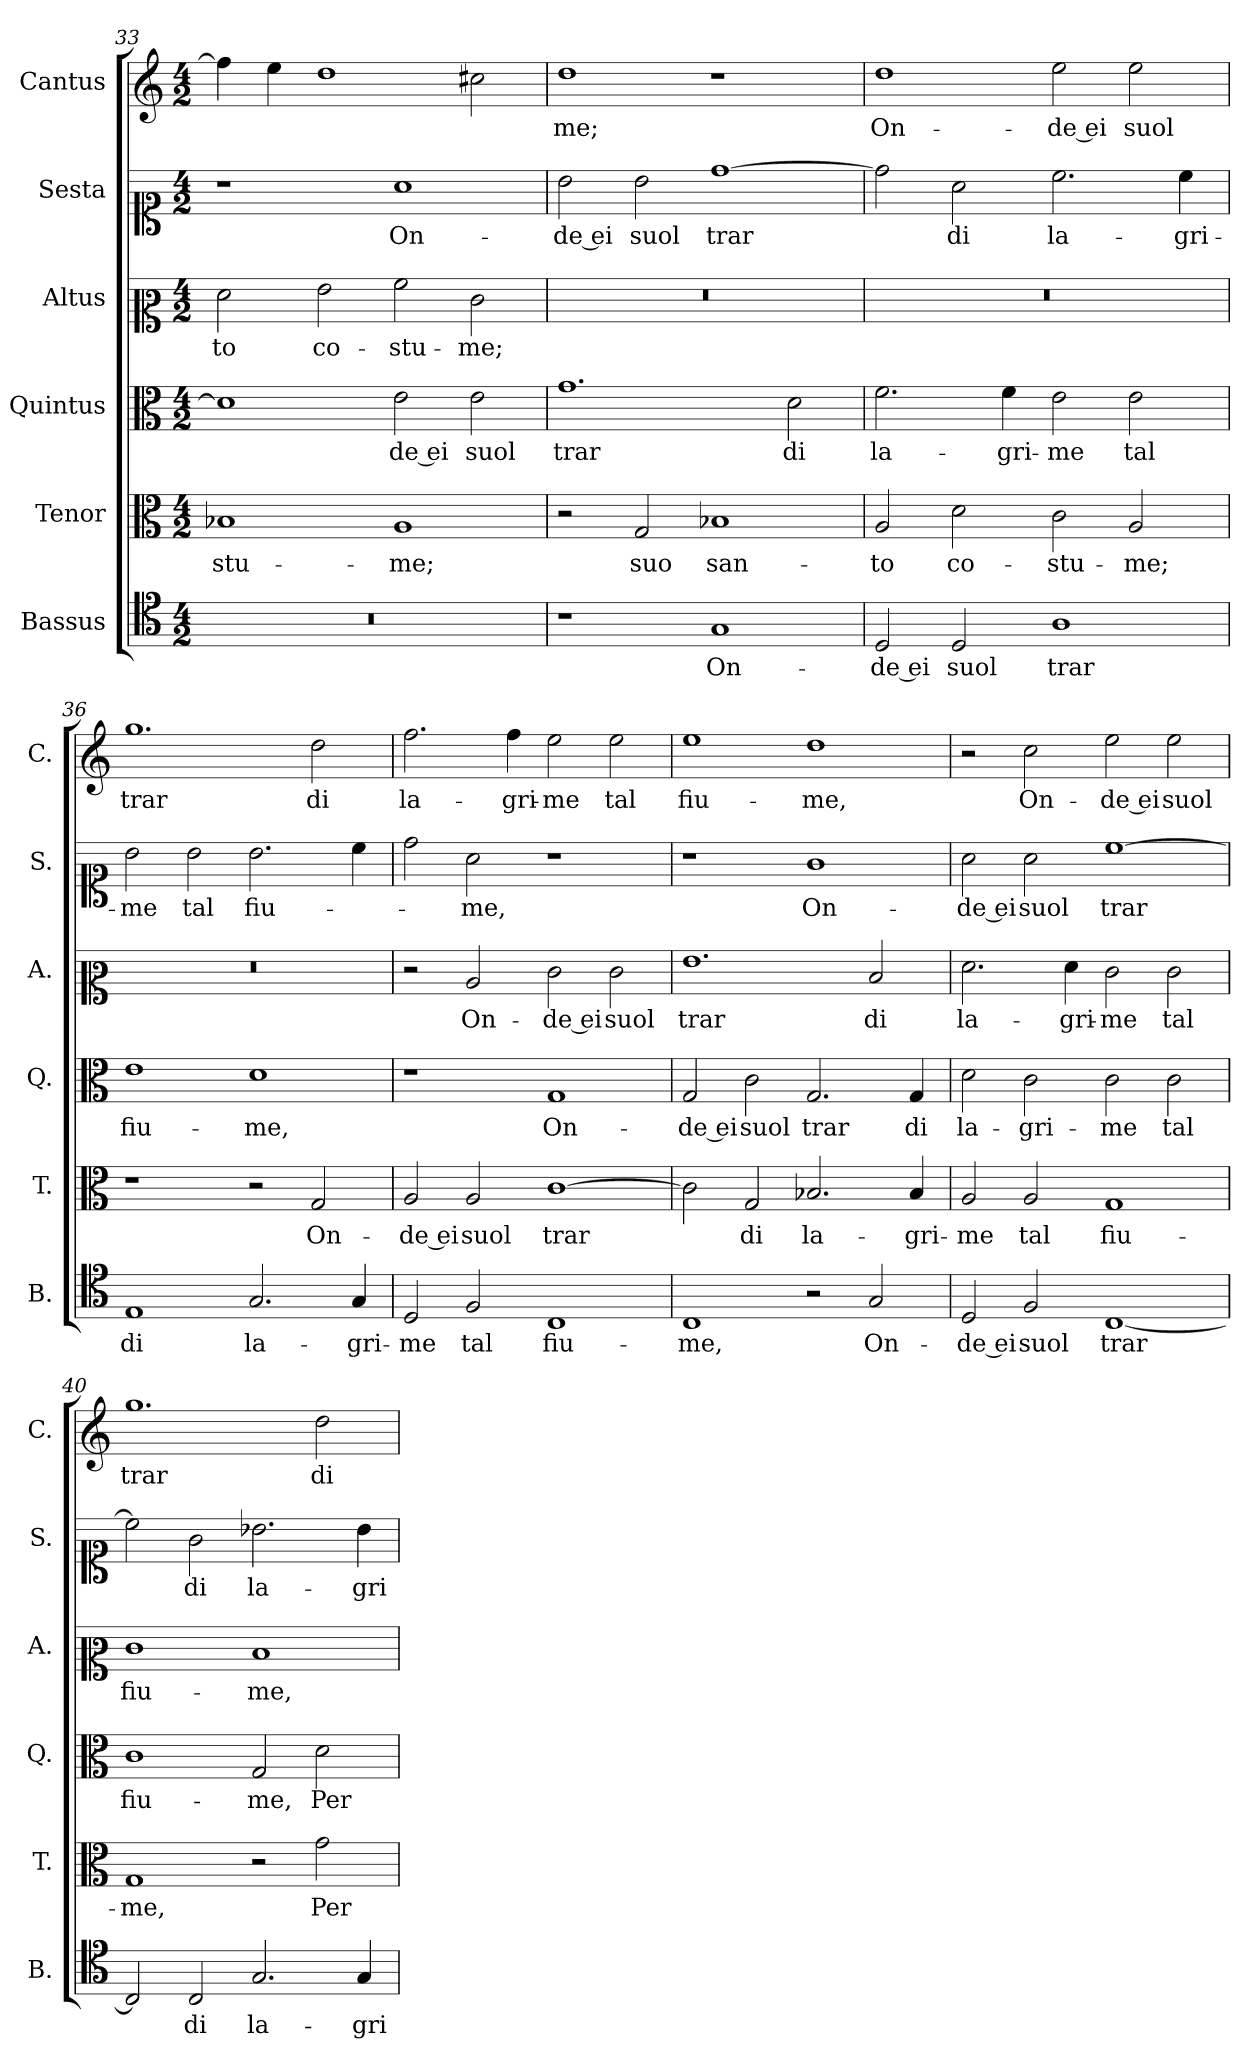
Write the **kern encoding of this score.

**kern	**text	**kern	**text	**kern	**text	**kern	**text	**kern	**text	**kern	**text
*part6	*part6	*part5	*part5	*part4	*part4	*part3	*part3	*part2	*part2	*part1	*part1
*staff6	*staff6	*staff5	*staff5	*staff4	*staff4	*staff3	*staff3	*staff2	*staff2	*staff1	*staff1
*I"Bassus	*	*I"Tenor	*	*I"Quintus	*	*I"Altus	*	*I"Sesta	*	*I"Cantus	*
*I'B.	*	*I'T.	*	*I'Q.	*	*I'A.	*	*I'S.	*	*I'C.	*
*clefC4	*	*clefC3	*	*clefC3	*	*clefC2	*	*clefC1	*	*clefG2	*
*k[]	*	*k[]	*	*k[]	*	*k[]	*	*k[]	*	*k[]	*
*M4/2	*	*M4/2	*	*M4/2	*	*M4/2	*	*M4/2	*	*M4/2	*
=33	=33	=33	=33	=33	=33	=33	=33	=33	=33	=33	=33
0r	.	1B-X	-stu-	1d]	.	2f\	-to	1r	.	4ff\]	.
.	.	.	.	.	.	.	.	.	.	4ee\	.
.	.	.	.	.	.	2g\	co-	.	.	1dd	.
.	.	1A	-me;	2e\	-de ei	2a\	-stu-	1a	On-	.	.
.	.	.	.	2e\	suol	2e\	-me;	.	.	2cc#X\	.
=34	=34	=34	=34	=34	=34	=34	=34	=34	=34	=34	=34
1r	.	2r	.	1.g	trar	0r	.	2b\	-de ei	1dd	-me;
.	.	2G/	suo	.	.	.	.	2b\	suol	.	.
1G	On-	1B-X	san-	.	.	.	.	[1dd	trar	1r	.
.	.	.	.	2d\	di	.	.	.	.	.	.
!!LO:LB:g=z
=35	=35	=35	=35	=35	=35	=35	=35	=35	=35	=35	=35
2D/	-de ei	2A/	-to	2.f\	la-	0r	.	2dd\]	.	1dd	On-
2D/	suol	2d\	co-	.	.	.	.	2a\	di	.	.
.	.	.	.	4f\	-gri-	.	.	.	.	.	.
1A	trar	2c\	-stu-	2e\	-me	.	.	2.cc\	la-	2ee\	-de ei
.	.	2A/	-me;	2e\	tal	.	.	.	.	2ee\	suol
.	.	.	.	.	.	.	.	4cc\	-gri-	.	.
=36	=36	=36	=36	=36	=36	=36	=36	=36	=36	=36	=36
1E	di	1r	.	1e	fiu-	0r	.	2b\	-me	1.gg	trar
.	.	.	.	.	.	.	.	2b\	tal	.	.
2.G/	la-	2r	.	1d	-me,	.	.	2.b\	fiu-	.	.
.	.	2G/	On-	.	.	.	.	.	.	2dd\	di
4G/	-gri-	.	.	.	.	.	.	4cc\	.	.	.
=37	=37	=37	=37	=37	=37	=37	=37	=37	=37	=37	=37
2D/	-me	2A/	-de ei	1r	.	2r	.	2dd\	.	2.ff\	la-
2F/	tal	2A/	suol	.	.	2c/	On-	2a\	-me,	.	.
.	.	.	.	.	.	.	.	.	.	4ff\	-gri-
1C	fiu-	[1c	trar	1G	On-	2e\	-de ei	1r	.	2ee\	-me
.	.	.	.	.	.	2e\	suol	.	.	2ee\	tal
=38	=38	=38	=38	=38	=38	=38	=38	=38	=38	=38	=38
1C	-me,	2c\]	.	2G/	-de ei	1.g	trar	1r	.	1ee	fiu-
.	.	2G/	di	2c\	suol	.	.	.	.	.	.
2r	.	2.B-X/	la-	2.G/	trar	.	.	1g	On-	1dd	-me,
2G/	On-	.	.	.	.	2d/	di	.	.	.	.
.	.	4B-/	-gri-	4G/	di	.	.	.	.	.	.
=39	=39	=39	=39	=39	=39	=39	=39	=39	=39	=39	=39
2D/	-de ei	2A/	-me	2d\	la-	2.f\	la-	2a\	-de ei	2r	.
2F/	suol	2A/	tal	2c\	-gri-	.	.	2a\	suol	2cc\	On-
.	.	.	.	.	.	4f\	-gri-	.	.	.	.
[1C	trar	1G	fiu-	2c\	-me	2e\	-me	[1cc	trar	2ee\	-de ei
.	.	.	.	2c\	tal	2e\	tal	.	.	2ee\	suol
!!LO:PB:g=z
=40	=40	=40	=40	=40	=40	=40	=40	=40	=40	=40	=40
2C/]	.	1G	-me,	1c	fiu-	1e	fiu-	2cc\]	.	1.gg	trar
2C/	di	.	.	.	.	.	.	2g\	di	.	.
2.G/	la-	2r	.	2G/	-me,	1d	-me,	2.b-X\	la-	.	.
.	.	2g\	Per	2d\	Per	.	.	.	.	2dd\	di
4G/	-gri-	.	.	.	.	.	.	4b-\	-gri-	.	.
=	=	=	=	=	=	=	=	=	=	=	=
*-	*-	*-	*-	*-	*-	*-	*-	*-	*-	*-	*-
